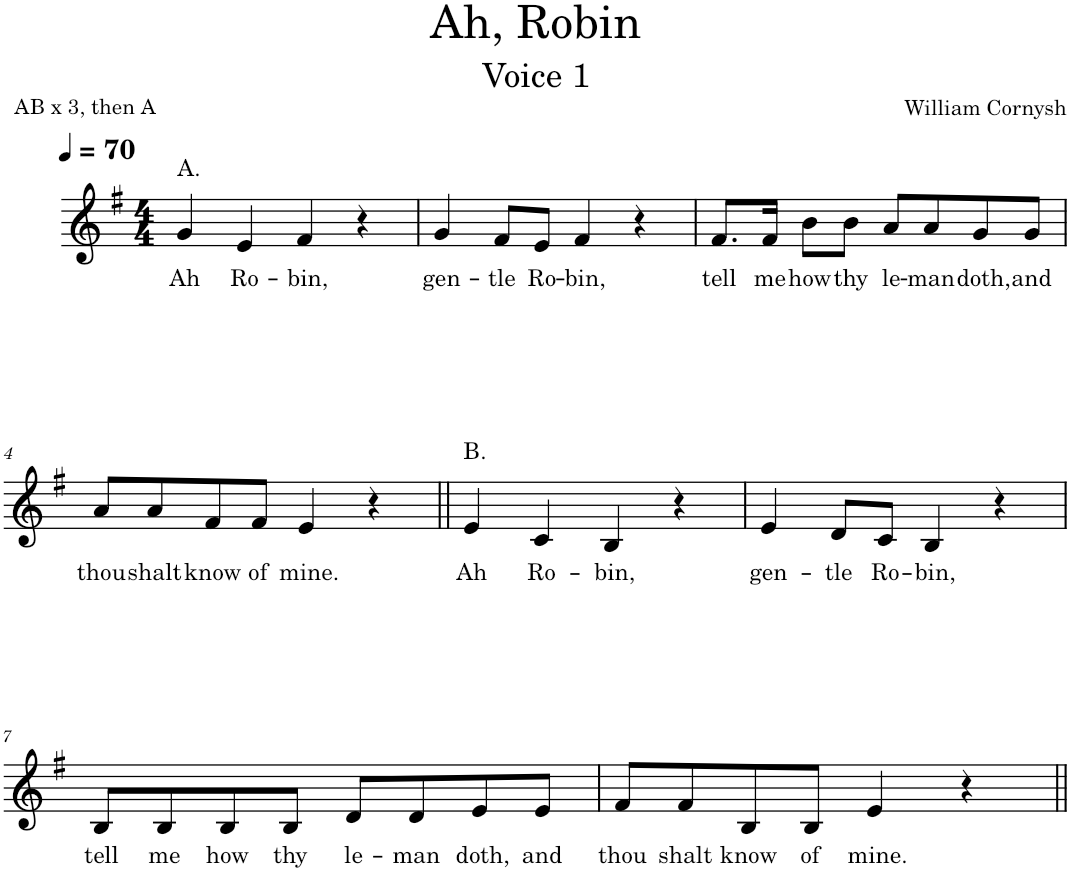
**kern	**text
*part1	*part1
*staff1	*staff1
*I"Piano	*
*I'Pno.	*
*clefG2	*
*k[f#]	*
*M4/4	*
*MM70	*
=1	=1
!LO:TX:a:t=A.	!
!	!LO:LY:b
4g/	Ah
!	!LO:LY:b
4e/	Ro-
!	!LO:LY:b
4f#/	-bin,
4r	.
=2	=2
!	!LO:LY:b
4g/	gen-
!	!LO:LY:b
8f#/L	-tle
!	!LO:LY:b
8e/J	Ro-
!	!LO:LY:b
4f#/	-bin,
4r	.
=3	=3
!	!LO:LY:b
8.f#/L	tell
!	!LO:LY:b
16f#/Jk	me
!	!LO:LY:b
8b\L	how
!	!LO:LY:b
8b\J	thy
!	!LO:LY:b
8a/L	le-
!	!LO:LY:b
8a/	-man
!	!LO:LY:b
8g/	doth,
!	!LO:LY:b
8g/J	and
!!LO:LB:g=z
=4	=4
!	!LO:LY:b
8a/L	thou
!	!LO:LY:b
8a/	shalt
!	!LO:LY:b
8f#/	know
!	!LO:LY:b
8f#/J	of
!	!LO:LY:b
4e/	mine.
4r	.
=5||	=5||
!LO:TX:a:t=B.	!
!	!LO:LY:b
4e/	Ah
!	!LO:LY:b
4c/	Ro-
!	!LO:LY:b
4B/	-bin,
4r	.
=6	=6
!	!LO:LY:b
4e/	gen-
!	!LO:LY:b
8d/L	-tle
!	!LO:LY:b
8c/J	Ro-
!	!LO:LY:b
4B/	-bin,
4r	.
!!LO:LB:g=z
=7	=7
!	!LO:LY:b
8B/L	tell
!	!LO:LY:b
8B/	me
!	!LO:LY:b
8B/	how
!	!LO:LY:b
8B/J	thy
!	!LO:LY:b
8d/L	le-
!	!LO:LY:b
8d/	-man
!	!LO:LY:b
8e/	doth,
!	!LO:LY:b
8e/J	and
=8	=8
!	!LO:LY:b
8f#/L	thou
!	!LO:LY:b
8f#/	shalt
!	!LO:LY:b
8B/	know
!	!LO:LY:b
8B/J	of
!	!LO:LY:b
4e/	mine.
4r	.
=||	=||
*-	*-
